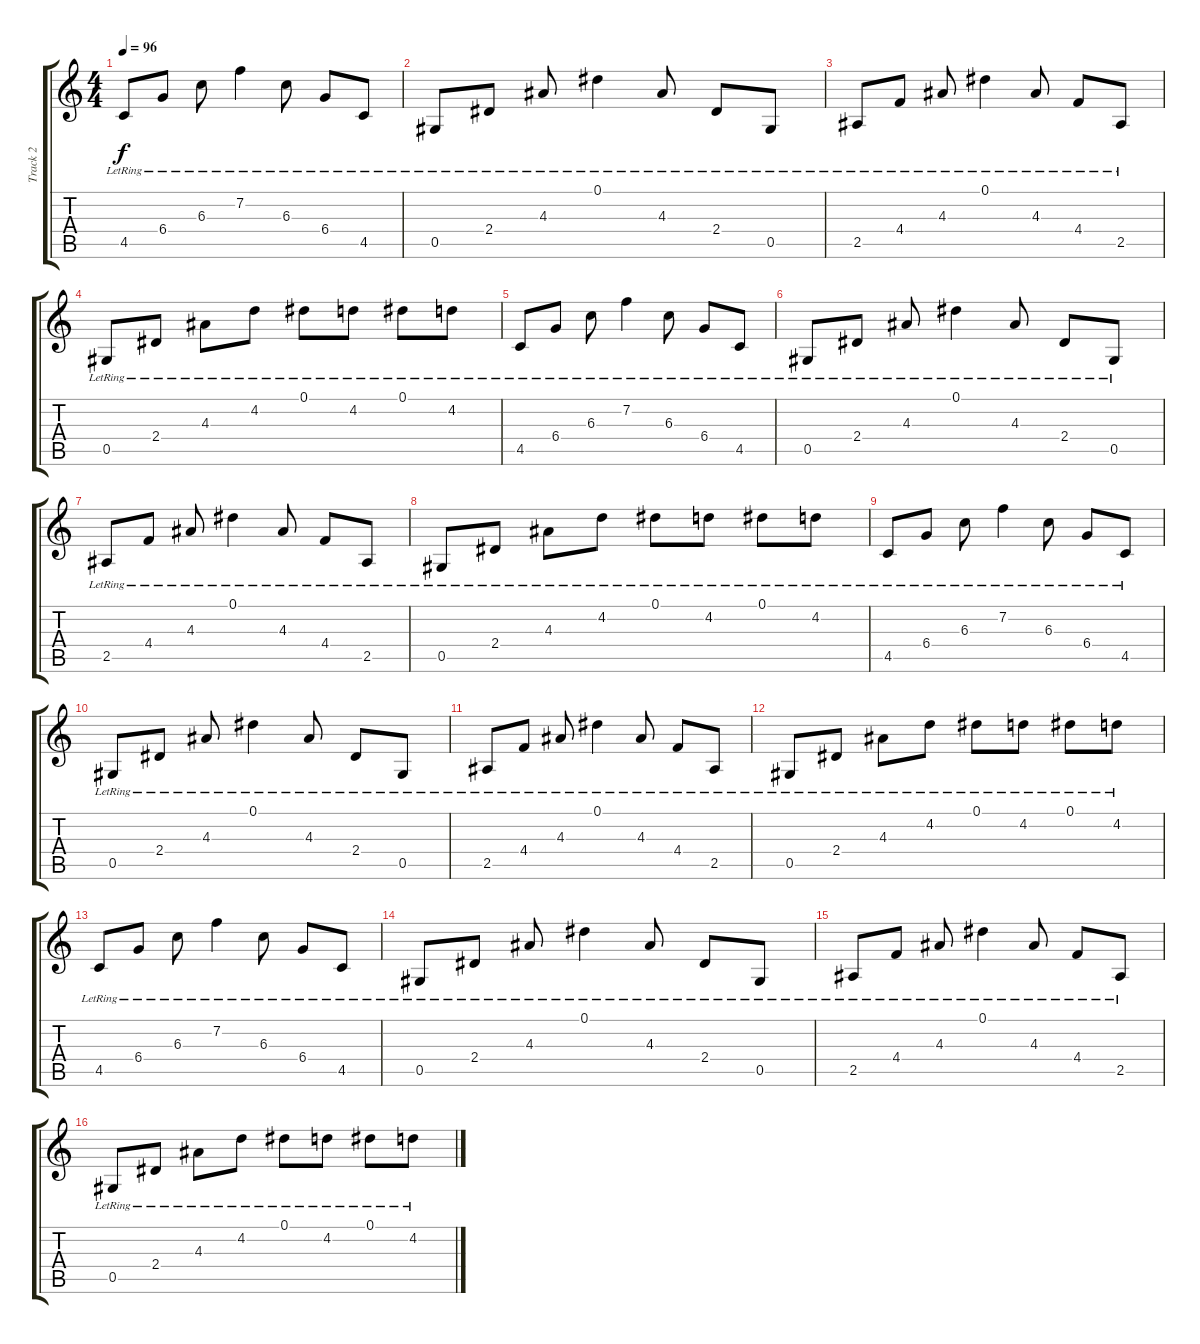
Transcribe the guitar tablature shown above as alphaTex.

\track ("Track 2" "Track 2") {instrument electricguitarclean}
\staff {score tabs}
\tuning (Eb4 Bb3 Gb3 Db3 Ab2 Eb2) {hide}
\ts (4 4)
\tempo 96
\clef g2
\ks c
4.5{lr}.8{dy f} 6.4{lr}.8 6.3{lr}.8 7.2{lr}.4 6.3{lr}.8 6.4{lr}.8 4.5{lr}.8 |
0.5{lr}.8 2.4{lr}.8 4.3{lr}.8 0.1{lr}.4 4.3{lr}.8 2.4{lr}.8 0.5{lr}.8 |
2.5{lr}.8 4.4{lr}.8 4.3{lr}.8 0.1{lr}.4 4.3{lr}.8 4.4{lr}.8 2.5{lr}.8 |
0.5{lr}.8 2.4{lr}.8 4.3{lr}.8 4.2{lr}.8 0.1{lr}.8 4.2{lr}.8 0.1{lr}.8 4.2{lr}.8 |
4.5{lr}.8 6.4{lr}.8 6.3{lr}.8 7.2{lr}.4 6.3{lr}.8 6.4{lr}.8 4.5{lr}.8 |
0.5{lr}.8 2.4{lr}.8 4.3{lr}.8 0.1{lr}.4 4.3{lr}.8 2.4{lr}.8 0.5{lr}.8 |
2.5{lr}.8 4.4{lr}.8 4.3{lr}.8 0.1{lr}.4 4.3{lr}.8 4.4{lr}.8 2.5{lr}.8 |
0.5{lr}.8 2.4{lr}.8 4.3{lr}.8 4.2{lr}.8 0.1{lr}.8 4.2{lr}.8 0.1{lr}.8 4.2{lr}.8 |
4.5{lr}.8 6.4{lr}.8 6.3{lr}.8 7.2{lr}.4 6.3{lr}.8 6.4{lr}.8 4.5{lr}.8 |
0.5{lr}.8 2.4{lr}.8 4.3{lr}.8 0.1{lr}.4 4.3{lr}.8 2.4{lr}.8 0.5{lr}.8 |
2.5{lr}.8 4.4{lr}.8 4.3{lr}.8 0.1{lr}.4 4.3{lr}.8 4.4{lr}.8 2.5{lr}.8 |
0.5{lr}.8 2.4{lr}.8 4.3{lr}.8 4.2{lr}.8 0.1{lr}.8 4.2{lr}.8 0.1{lr}.8 4.2{lr}.8 |
4.5{lr}.8 6.4{lr}.8 6.3{lr}.8 7.2{lr}.4 6.3{lr}.8 6.4{lr}.8 4.5{lr}.8 |
0.5{lr}.8 2.4{lr}.8 4.3{lr}.8 0.1{lr}.4 4.3{lr}.8 2.4{lr}.8 0.5{lr}.8 |
2.5{lr}.8 4.4{lr}.8 4.3{lr}.8 0.1{lr}.4 4.3{lr}.8 4.4{lr}.8 2.5{lr}.8 |
0.5{lr}.8 2.4{lr}.8 4.3{lr}.8 4.2{lr}.8 0.1{lr}.8 4.2{lr}.8 0.1{lr}.8 4.2{lr}.8
